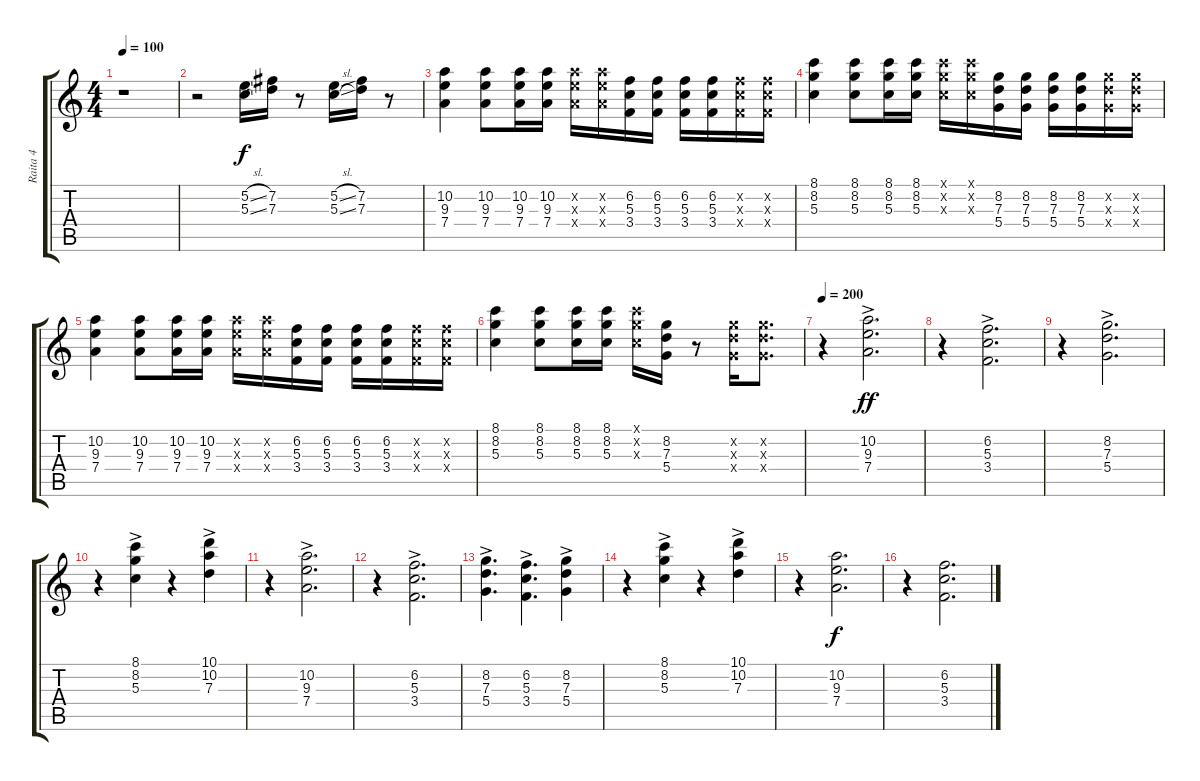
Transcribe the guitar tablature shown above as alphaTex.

\track ("Raita 4" "Raita 4") {instrument distortionguitar}
\staff {score tabs}
\tuning (E4 B3 G3 D3 A2 E2) {hide}
\ts (4 4)
\tempo 100
\clef g2
\ks c
r.1{dy f instrument distortionguitar} |
r.2{balance 16} (5.2{sl} 5.3{sl}).16 (7.2 7.3).16 r.8 (5.2{sl} 5.3{sl}).16 (7.2 7.3).16 r.8 |
(10.2 9.3 7.4).4{balance 8} (10.2 9.3 7.4).8 (10.2 9.3 7.4).16 (10.2 9.3 7.4).16 (10.2{x} 9.3{x} 7.4{x}).16 (10.2{x} 9.3{x} 7.4{x}).16 (6.2 5.3 3.4).16 (6.2 5.3 3.4).16 (6.2 5.3 3.4).16 (6.2 5.3 3.4).16 (6.2{x} 5.3{x} 3.4{x}).16 (6.2{x} 5.3{x} 3.4{x}).16 |
(8.1 8.2 5.3).4 (8.1 8.2 5.3).8 (8.1 8.2 5.3).16 (8.1 8.2 5.3).16 (8.1{x} 8.2{x} 5.3{x}).16 (8.1{x} 8.2{x} 5.3{x}).16 (8.2 7.3 5.4).16 (8.2 7.3 5.4).16 (8.2 7.3 5.4).16 (8.2 7.3 5.4).16 (8.2{x} 7.3{x} 5.4{x}).16 (8.2{x} 7.3{x} 5.4{x}).16 |
(10.2 9.3 7.4).4 (10.2 9.3 7.4).8 (10.2 9.3 7.4).16 (10.2 9.3 7.4).16 (10.2{x} 9.3{x} 7.4{x}).16 (10.2{x} 9.3{x} 7.4{x}).16 (6.2 5.3 3.4).16 (6.2 5.3 3.4).16 (6.2 5.3 3.4).16 (6.2 5.3 3.4).16 (6.2{x} 5.3{x} 3.4{x}).16 (6.2{x} 5.3{x} 3.4{x}).16 |
(8.1 8.2 5.3).4 (8.1 8.2 5.3).8 (8.1 8.2 5.3).16 (8.1 8.2 5.3).16 (8.1{x} 8.2{x} 5.3{x}).16 (8.2 7.3 5.4).16 r.8 (8.2{x} 7.3{x} 5.4{x}).16 (8.2{x} 7.3{x} 5.4{x}).8{d} |
\tempo 200
r.4 (10.2{ac} 9.3{ac} 7.4{ac}).2{d dy ff} |
r.4 (6.2{ac} 5.3{ac} 3.4{ac}).2{d} |
r.4 (8.2{ac} 7.3{ac} 5.4{ac}).2{d} |
r.4 (8.1{ac} 8.2{ac} 5.3{ac}).4 r.4 (10.1{ac} 10.2{ac} 7.3{ac}).4 |
r.4 (10.2{ac} 9.3{ac} 7.4{ac}).2{d} |
r.4 (6.2{ac} 5.3{ac} 3.4{ac}).2{d} |
(8.2{ac} 7.3{ac} 5.4{ac}).4{d} (6.2{ac} 5.3{ac} 3.4{ac}).4{d} (8.2{ac} 7.3{ac} 5.4{ac}).4 |
r.4 (8.1{ac} 8.2{ac} 5.3{ac}).4 r.4 (10.1{ac} 10.2{ac} 7.3{ac}).4 |
r.4 (10.2 9.3 7.4).2{d dy f} |
r.4 (6.2 5.3 3.4).2{d}
